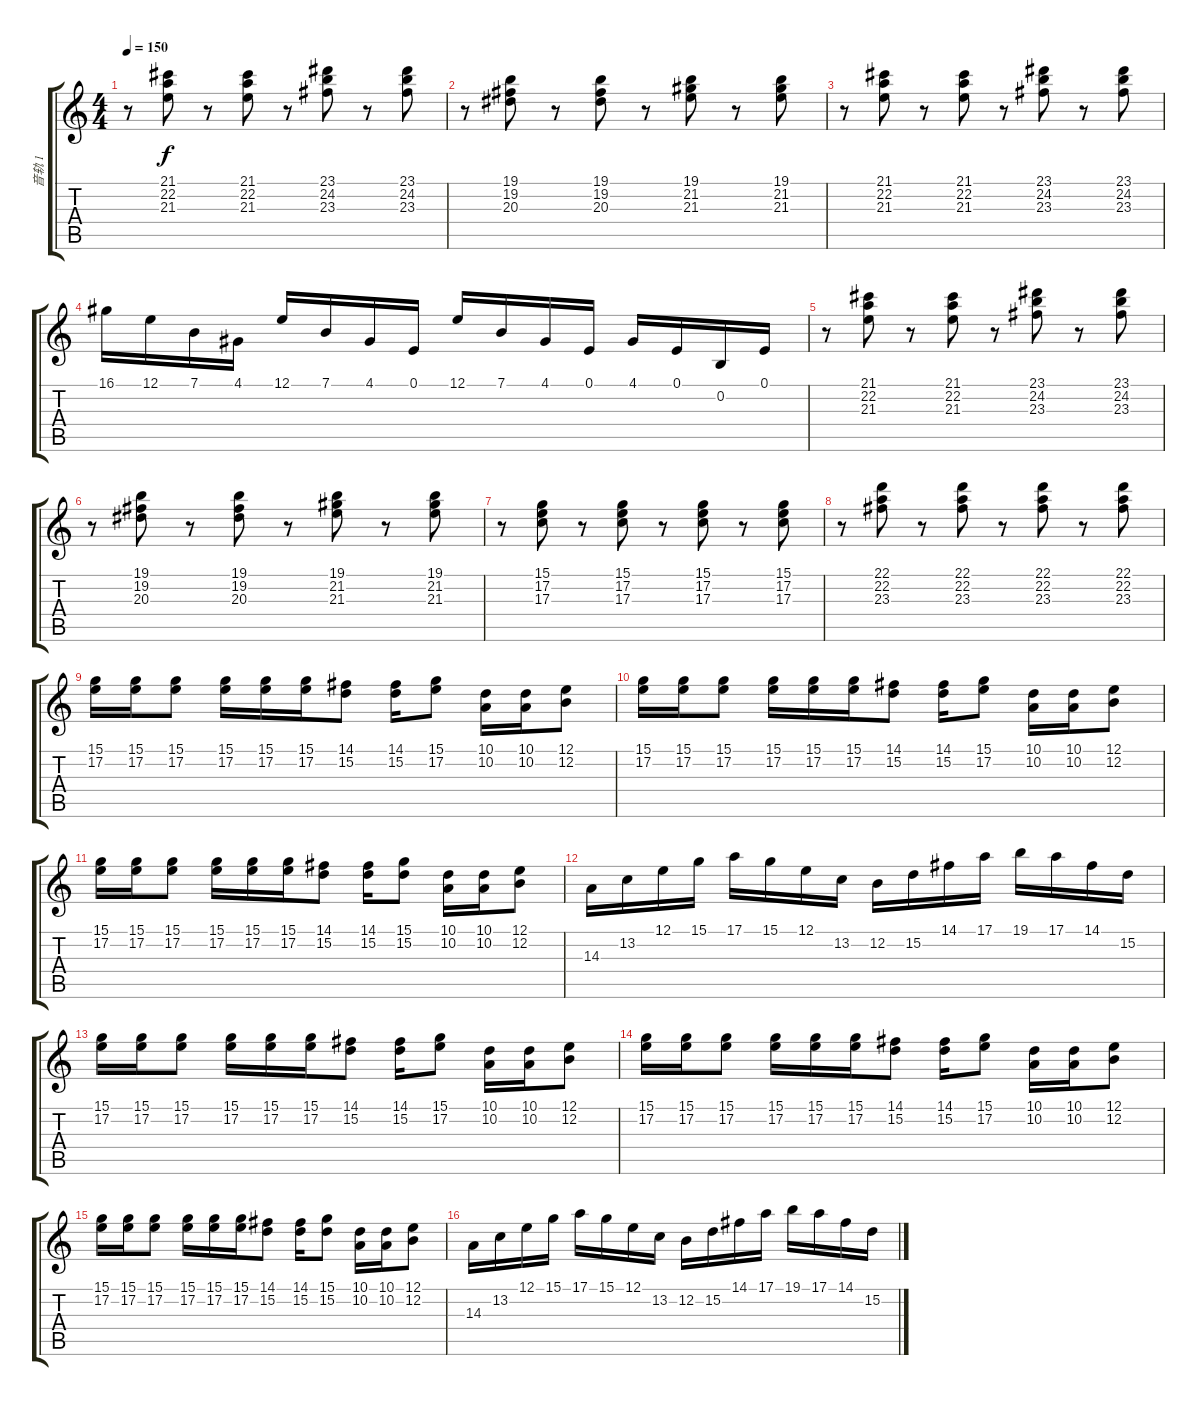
\track ("音轨 1" "音轨 1") {instrument stringensemble1}
\staff {score tabs}
\tuning (E4 B3 G3 D3 A2 E2) {hide}
\ts (4 4)
\tempo 150
\clef g2
\ks c
r.8{dy f} (21.1 22.2 21.3).8 r.8 (21.1 22.2 21.3).8 r.8 (23.1 24.2 23.3).8 r.8 (23.1 24.2 23.3).8 |
r.8 (19.1 19.2 20.3).8 r.8 (19.1 19.2 20.3).8 r.8 (19.1 21.2 21.3).8 r.8 (19.1 21.2 21.3).8 |
r.8 (21.1 22.2 21.3).8 r.8 (21.1 22.2 21.3).8 r.8 (23.1 24.2 23.3).8 r.8 (23.1 24.2 23.3).8 |
16.1.16 12.1.16 7.1.16 4.1.16 12.1.16 7.1.16 4.1.16 0.1.16 12.1.16 7.1.16 4.1.16 0.1.16 4.1.16 0.1.16 0.2.16 0.1.16 |
r.8 (21.1 22.2 21.3).8 r.8 (21.1 22.2 21.3).8 r.8 (23.1 24.2 23.3).8 r.8 (23.1 24.2 23.3).8 |
r.8 (19.1 19.2 20.3).8 r.8 (19.1 19.2 20.3).8 r.8 (19.1 21.2 21.3).8 r.8 (19.1 21.2 21.3).8 |
r.8 (15.1 17.2 17.3).8 r.8 (15.1 17.2 17.3).8 r.8 (15.1 17.2 17.3).8 r.8 (15.1 17.2 17.3).8 |
r.8 (22.1 22.2 23.3).8 r.8 (22.1 22.2 23.3).8 r.8 (22.1 22.2 23.3).8 r.8 (22.1 22.2 23.3).8 |
(15.1 17.2).16 (15.1 17.2).16 (15.1 17.2).8 (15.1 17.2).16 (15.1 17.2).16 (15.1 17.2).16 (14.1 15.2).8 (14.1 15.2).16 (15.1 17.2).8 (10.1 10.2).16 (10.1 10.2).16 (12.1 12.2).8 |
(15.1 17.2).16 (15.1 17.2).16 (15.1 17.2).8 (15.1 17.2).16{txt ""} (15.1 17.2).16 (15.1 17.2).16 (14.1 15.2).8 (14.1 15.2).16 (15.1 17.2).8 (10.1 10.2).16 (10.1 10.2).16 (12.1 12.2).8 |
(15.1 17.2).16 (15.1 17.2).16 (15.1 17.2).8 (15.1 17.2).16 (15.1 17.2).16 (15.1 17.2).16 (14.1 15.2).8 (14.1 15.2).16 (15.1 15.2).8 (10.1 10.2).16 (10.1 10.2).16 (12.1 12.2).8 |
14.3.16 13.2.16 12.1.16 15.1.16 17.1.16 15.1.16 12.1.16 13.2.16 12.2.16 15.2.16 14.1.16 17.1.16 19.1.16 17.1.16 14.1.16 15.2.16 |
(15.1 17.2).16 (15.1 17.2).16 (15.1 17.2).8 (15.1 17.2).16 (15.1 17.2).16 (15.1 17.2).16 (14.1 15.2).8 (14.1 15.2).16 (15.1 17.2).8 (10.1 10.2).16 (10.1 10.2).16 (12.1 12.2).8 |
(15.1 17.2).16 (15.1 17.2).16 (15.1 17.2).8 (15.1 17.2).16 (15.1 17.2).16 (15.1 17.2).16 (14.1 15.2).8 (14.1 15.2).16 (15.1 17.2).8 (10.1 10.2).16 (10.1 10.2).16 (12.1 12.2).8 |
(15.1 17.2).16 (15.1 17.2).16 (15.1 17.2).8 (15.1 17.2).16 (15.1 17.2).16 (15.1 17.2).16 (14.1 15.2).8 (14.1 15.2).16 (15.1 15.2).8 (10.1 10.2).16 (10.1 10.2).16 (12.1 12.2).8 |
14.3.16 13.2.16 12.1.16 15.1.16 17.1.16 15.1.16 12.1.16 13.2.16 12.2.16 15.2.16 14.1.16 17.1.16 19.1.16 17.1.16 14.1.16 15.2.16
